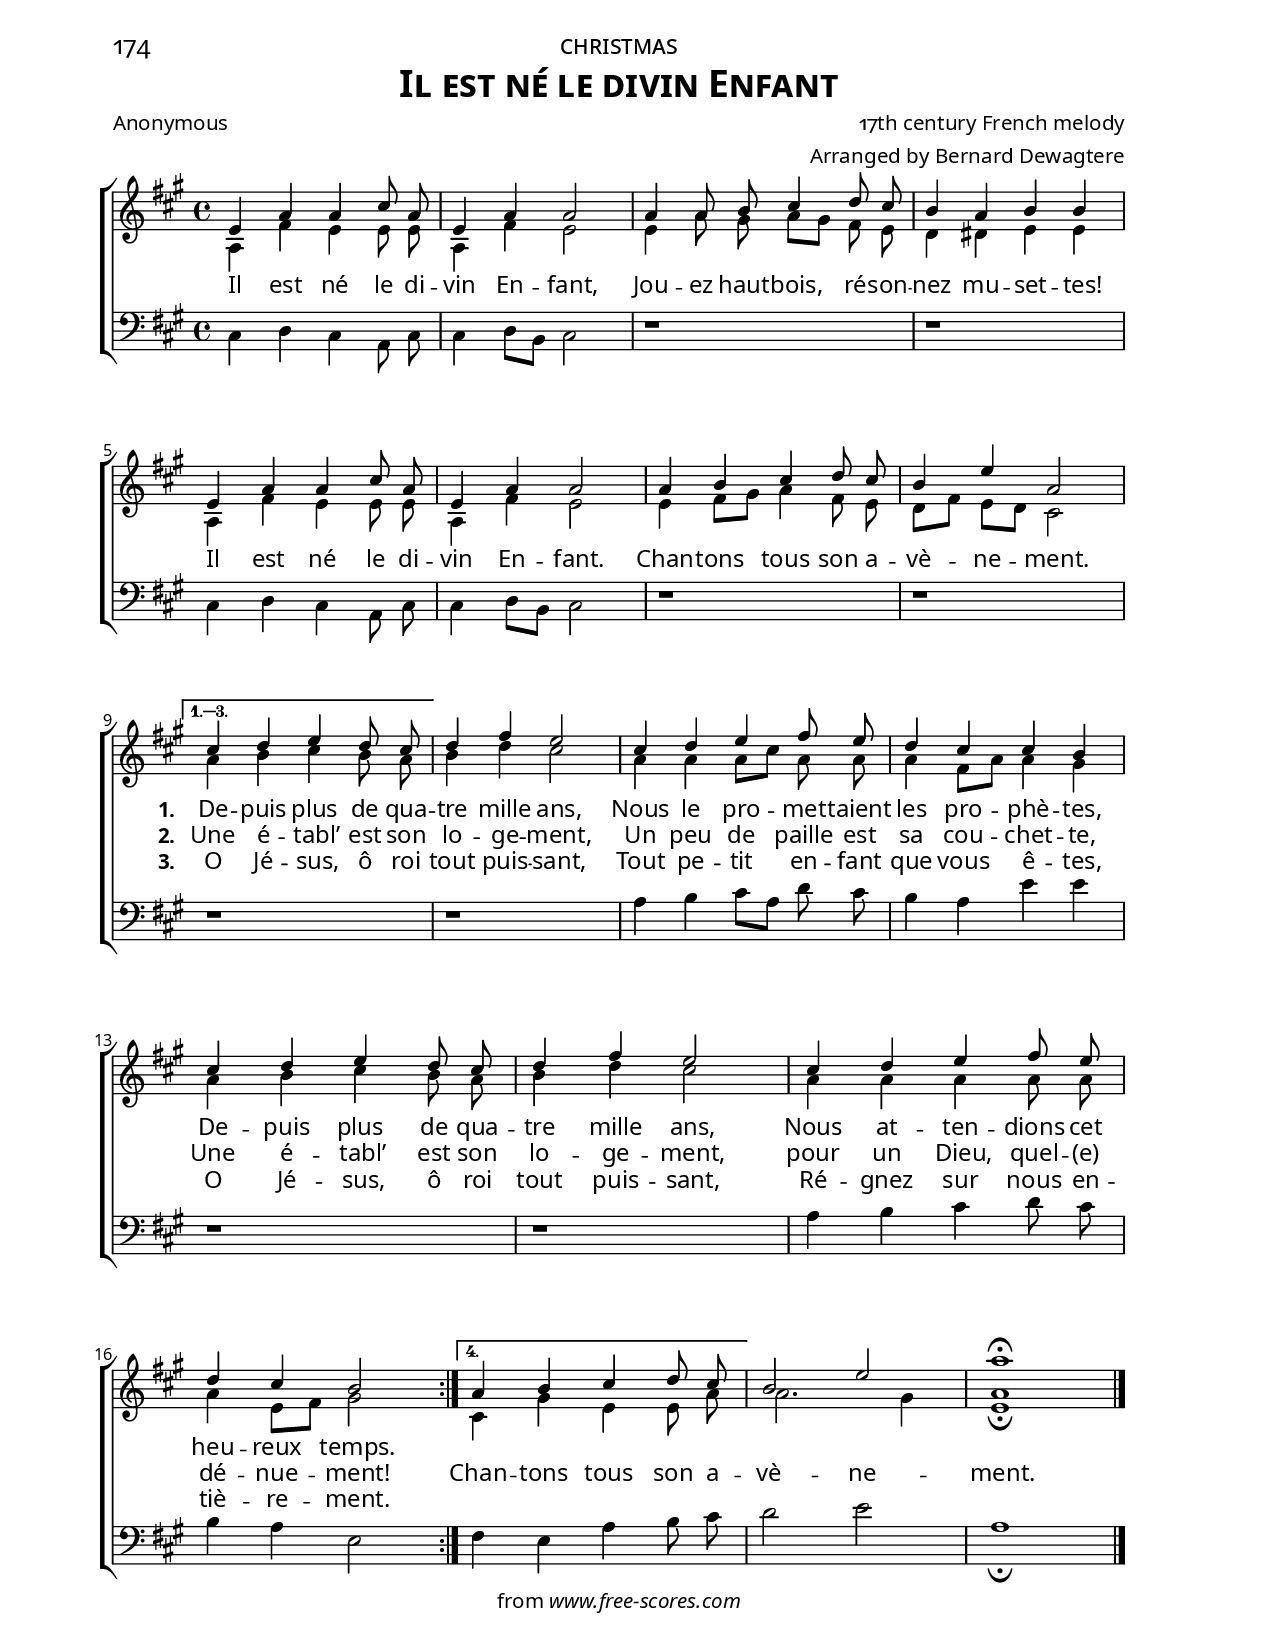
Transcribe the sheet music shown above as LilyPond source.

\version "2.14.2"
\include "util.ly"
\header {
  title = \markup{\override #'(font-name . "Garamond Premier Pro Semibold"){ \abs-fontsize #18 \smallCapsOldStyle"Il est né le divin Enfant"}}
  poet = \markup\oldStyleNum"Anonymous"
  composer = \markup\oldStyleNum"17th century French melody"
  arranger = \markup\oldStyleNum"Arranged by Bernard Dewagtere"
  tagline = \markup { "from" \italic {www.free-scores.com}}
}
\paper {
  %print-all-headers = ##t
  paper-height = 11\in
  paper-width = 8.5\in
  indent = 0\in
  %system-system-spacing = #'((basic-distance . 10) (padding . 0))
  %system-system-spacing =
  %  #'((basic-distance . 0)
  %     (minimum-distance . 0)
  %     (padding . -0.35)
  %     (stretchability . 100))
  ragged-last-bottom = ##f
  ragged-bottom = ##f
  two-sided = ##t
  inner-margin = 1\in
  outer-margin = 0.75\in
  top-margin = 0.26\in
  bottom-margin = 0.25\in
  first-page-number = #174
  print-first-page-number = ##t
  headerLine = \markup{\override #'(font-name . "Garamond Premier Pro") \smallCapsOldStyle"christmas"}
  oddHeaderMarkup = \markup\fill-line{
     \override #'(font-name . "Garamond Premier Pro")\abs-fontsize #12.5
     \combine 
        \fill-line{"" \on-the-fly #print-page-number-check-first
        \oldStylePageNum""
        }
        \fill-line{\headerLine}
  }
  evenHeaderMarkup = \markup {
     \override #'(font-name . "Garamond Premier Pro")\abs-fontsize #12.5
     \combine
        \on-the-fly #print-page-number-check-first
        \oldStylePageNum""
        \fill-line{\headerLine}
  }
}
#(set-global-staff-size 18) \paper{ #(define fonts (make-pango-font-tree "Garamond Premier Pro" "Garamond Premier Pro" "Garamond Premier Pro" (/ 18 20))) }
global = {
  \key a \major
  \time 4/4
  \autoBeamOff
  \set Score.voltaSpannerDuration = #(ly:make-moment 4 4)
}

sopMusic = \relative c' {
  \repeat volta 4 {
    e4 a a cis8 a |
    e4 a a2 |
    a4 a8 b cis4 d8 cis |
    b4 a b b |
    e, a a cis8 a |
    e4 a a2 |
    
    a4 b cis d8 cis |
    b4 e a,2 |
  }
  \alternative {
    {
      cis4 d e d8 cis |
      d4 fis e2 |
      cis4 d e fis8 e |
      d4 cis cis b |
      
      cis d e d8 cis |
      d4 fis e2 |
      cis4 d e fis8 e |
      d4 cis b2 |
    }
    {
      a4 b cis d8 cis |
      b2 e |
      a1\fermata \bar "|."
    }
  }
}
sopWords = \lyricmode {
  
}

altoMusic = \relative c' {
  a4 fis' e e8 e |
  a,4 fis' e2 |
  e4 a8 gis a[ gis] fis e |
  d4 dis e e |
  a, fis' e e8 e |
  a,4 fis' e2 |
  
  e4 fis8[ gis] a4 fis8 e |
  d[ fis] e[ d] cis2 |
  a'4 b cis b8 a |
  b4 d cis2 |
  a4 a a8[ cis] a a |
  a4 fis8[ a] a4 gis |
  
  a b cis b8 a |
  b4 d cis2 |
  a4 a a a8 a |
  a4 e8[ fis] gis2 |
  cis,4 gis' e e8 a |
  a2. gis4 | <e a>1\fermata \bar "|."
}
altoWords = \lyricmode {
  Il est né le di -- vin En -- fant,
  Jou -- ez haut -- bois, ré -- son -- nez mu -- set -- tes!
  Il est né le di -- vin En -- fant.
  Chan -- tons tous son a -- vè -- ne -- ment.
  \break
  \dropLyricsV
  \set stanza = #"1. "
  De -- puis plus de qua -- tre mille ans,
  Nous le pro -- met -- taient les pro -- phè -- tes,
  De -- puis plus de qua -- tre mille ans,
  Nous at -- ten -- dions cet heu -- reux temps.

}
altoWordsII = \lyricmode {
  \dropLyricsV
  \repeat unfold 34 ""
  \set stanza = #"2. "
  Une é -- tabl’ est son lo -- ge -- ment,
  Un peu de paille est sa cou -- chet -- te,
  Une é -- tabl’ est son lo -- ge -- ment,
  pour un Dieu, quel -- "(e)" dé -- nue -- ment!
  
  
  Chan -- tons tous son a -- vè -- ne -- ment.
}
altoWordsIII = \lyricmode {
  \dropLyricsV
  \repeat unfold 34 ""
  \set stanza = #"3. "
  O Jé -- sus, ô roi tout puis -- sant,
  Tout pe -- tit en -- fant que vous ê -- tes,
  O Jé -- sus, ô roi tout puis -- sant,
  Ré -- gnez sur nous en -- tiè -- re -- ment.
}
altoWordsIV = \lyricmode {
}

tenorMusic = \relative c' {
  
}
tenorWords = \lyricmode {

}

bassMusic = \relative c {
  cis4 d cis a8 cis |
  cis4 d8[ b] cis2 |
  d1\rest |
  d\rest |
  cis4 d cis a8 cis |
  cis4 d8[ b] cis2 |
  
  d1\rest |
  d\rest |
  d\rest |
  d\rest |
  a'4 b cis8[ a] d cis |
  b4 a e' e |
  
  d,1\rest |
  d\rest |
  a'4 b cis d8 cis |
  b4 a e2 |
  fis4 e a b8 cis |
  d2 e |
  a,1\fermata \bar "|."
}
bassWords = \lyricmode {

}

\score {
  <<
   \new ChoirStaff <<
    \new Staff = women <<
      \new Voice = "sopranos" { \voiceOne << \global \sopMusic >> }
      \new Voice = "altos" { \voiceTwo << \global \altoMusic >> }
    >>
    \new Lyrics \with { alignAboveContext = #"women" \override VerticalAxisGroup #'nonstaff-relatedstaff-spacing = #'((basic-distance . 1))} \lyricsto "sopranos" \sopWords
    \new Lyrics = "altosIV"  \with { alignBelowContext = #"women" } \lyricsto "sopranos" \altoWordsIV
    \new Lyrics = "altosIII"  \with { alignBelowContext = #"women" } \lyricsto "sopranos" \altoWordsIII
    \new Lyrics = "altosII"  \with { alignBelowContext = #"women" } \lyricsto "sopranos" \altoWordsII
    \new Lyrics = "altos"  \with { alignBelowContext = #"women" } \lyricsto "sopranos" \altoWords
   \new Staff = men <<
      \clef bass
      \new Voice = "tenors" { \voiceOne << \global \tenorMusic >> }
      \new Voice = "basses" { \voiceTwo << \global \bassMusic >> }
    >>
    \new Lyrics \with { alignAboveContext = #"men" \override VerticalAxisGroup #'nonstaff-relatedstaff-spacing = #'((basic-distance . 1)) } \lyricsto "tenors" \tenorWords
    \new Lyrics \with { alignBelowContext = #"men" \override VerticalAxisGroup #'nonstaff-relatedstaff-spacing = #'((basic-distance . 1)) } \lyricsto "basses" \bassWords
  >>
%    \new PianoStaff << \new Staff { \new Voice { \pianoRH } } \new Staff { \clef "bass" \pianoLH } >>
  >>
  \layout {
  \context {
    \Lyrics
    \override LyricText #'font-size = #1.3
  }
    \context {
      \Score
      %\override SpacingSpanner #'base-shortest-duration = #(ly:make-moment 1 8)
      %\override SpacingSpanner #'common-shortest-duration = #(ly:make-moment 1 4)
    }
    \context {
      % Remove all empty staves
      % \Staff \RemoveEmptyStaves \override VerticalAxisGroup #'remove-first = ##t
    }
    \context {
      \Lyrics
      \override LyricText #'X-offset = #center-on-word
    }
  }
}

